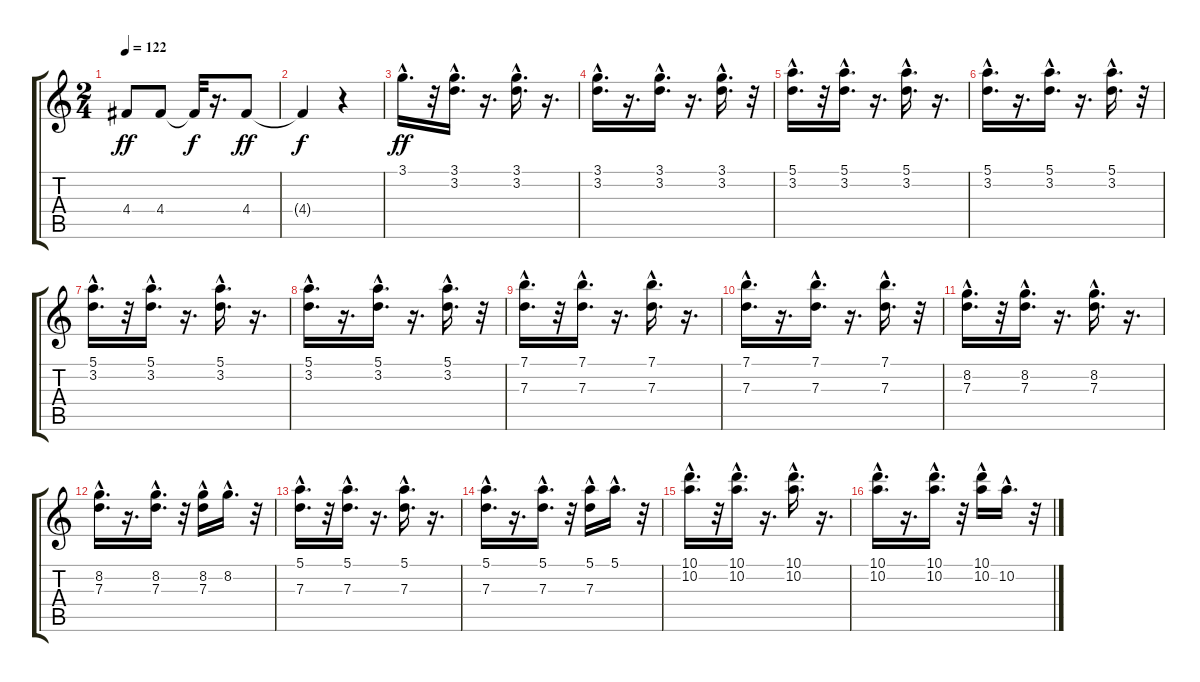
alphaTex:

\track "" {instrument acousticguitarsteel}
\staff {score tabs}
\tuning (E4 B3 G3 D3 A2 E2) {hide}
\ts (2 4)
\tempo 122
\clef g2
\ks c
4.4.8{dy ff} 4.4.8 4.4{t}.32{dy f} r.16{d} 4.4.8{dy ff} |
4.4{t}.4{dy f} r.4 |
3.1{hac}.16{d dy ff} r.32 (3.1{hac} 3.2{hac}).16{d} r.16{d} (3.1{hac} 3.2{hac}).16{d} r.16{d} |
(3.1{hac} 3.2{hac}).16{d} r.16{d} (3.1{hac} 3.2{hac}).16{d} r.16{d} (3.1{hac} 3.2{hac}).16{d} r.32 |
(5.1{hac} 3.2{hac}).16{d} r.32 (5.1{hac} 3.2{hac}).16{d} r.16{d} (5.1{hac} 3.2{hac}).16{d} r.16{d} |
(5.1{hac} 3.2{hac}).16{d} r.16{d} (5.1{hac} 3.2{hac}).16{d} r.16{d} (5.1{hac} 3.2{hac}).16{d} r.32 |
(5.1{hac} 3.2{hac}).16{d} r.32 (5.1{hac} 3.2{hac}).16{d} r.16{d} (5.1{hac} 3.2{hac}).16{d} r.16{d} |
(5.1{hac} 3.2{hac}).16{d} r.16{d} (5.1{hac} 3.2{hac}).16{d} r.16{d} (5.1{hac} 3.2{hac}).16{d} r.32 |
(7.1{hac} 7.3{hac}).16{d} r.32 (7.1{hac} 7.3{hac}).16{d} r.16{d} (7.1{hac} 7.3{hac}).16{d} r.16{d} |
(7.1{hac} 7.3{hac}).16{d} r.16{d} (7.1{hac} 7.3{hac}).16{d} r.16{d} (7.1{hac} 7.3{hac}).16{d} r.32 |
(8.2{hac} 7.3{hac}).16{d} r.32 (8.2{hac} 7.3{hac}).16{d} r.16{d} (8.2{hac} 7.3{hac}).16{d} r.16{d} |
(8.2{hac} 7.3{hac}).16{d} r.16{d} (8.2{hac} 7.3{hac}).16{d} r.32 (8.2 7.3{hac}).16 8.2{hac}.16{d} r.32 |
(5.1{hac} 7.3{hac}).16{d} r.32 (5.1{hac} 7.3{hac}).16{d} r.16{d} (5.1{hac} 7.3{hac}).16{d} r.16{d} |
(5.1{hac} 7.3{hac}).16{d} r.16{d} (5.1{hac} 7.3{hac}).16{d} r.32 (5.1 7.3{hac}).16 5.1{hac}.16{d} r.32 |
(10.1{hac} 10.2{hac}).16{d} r.32 (10.1{hac} 10.2{hac}).16{d} r.16{d} (10.1{hac} 10.2{hac}).16{d} r.16{d} |
(10.1{hac} 10.2{hac}).16{d} r.16{d} (10.1{hac} 10.2{hac}).16{d} r.32 (10.1{hac} 10.2).16 10.2{hac}.16{d} r.32
